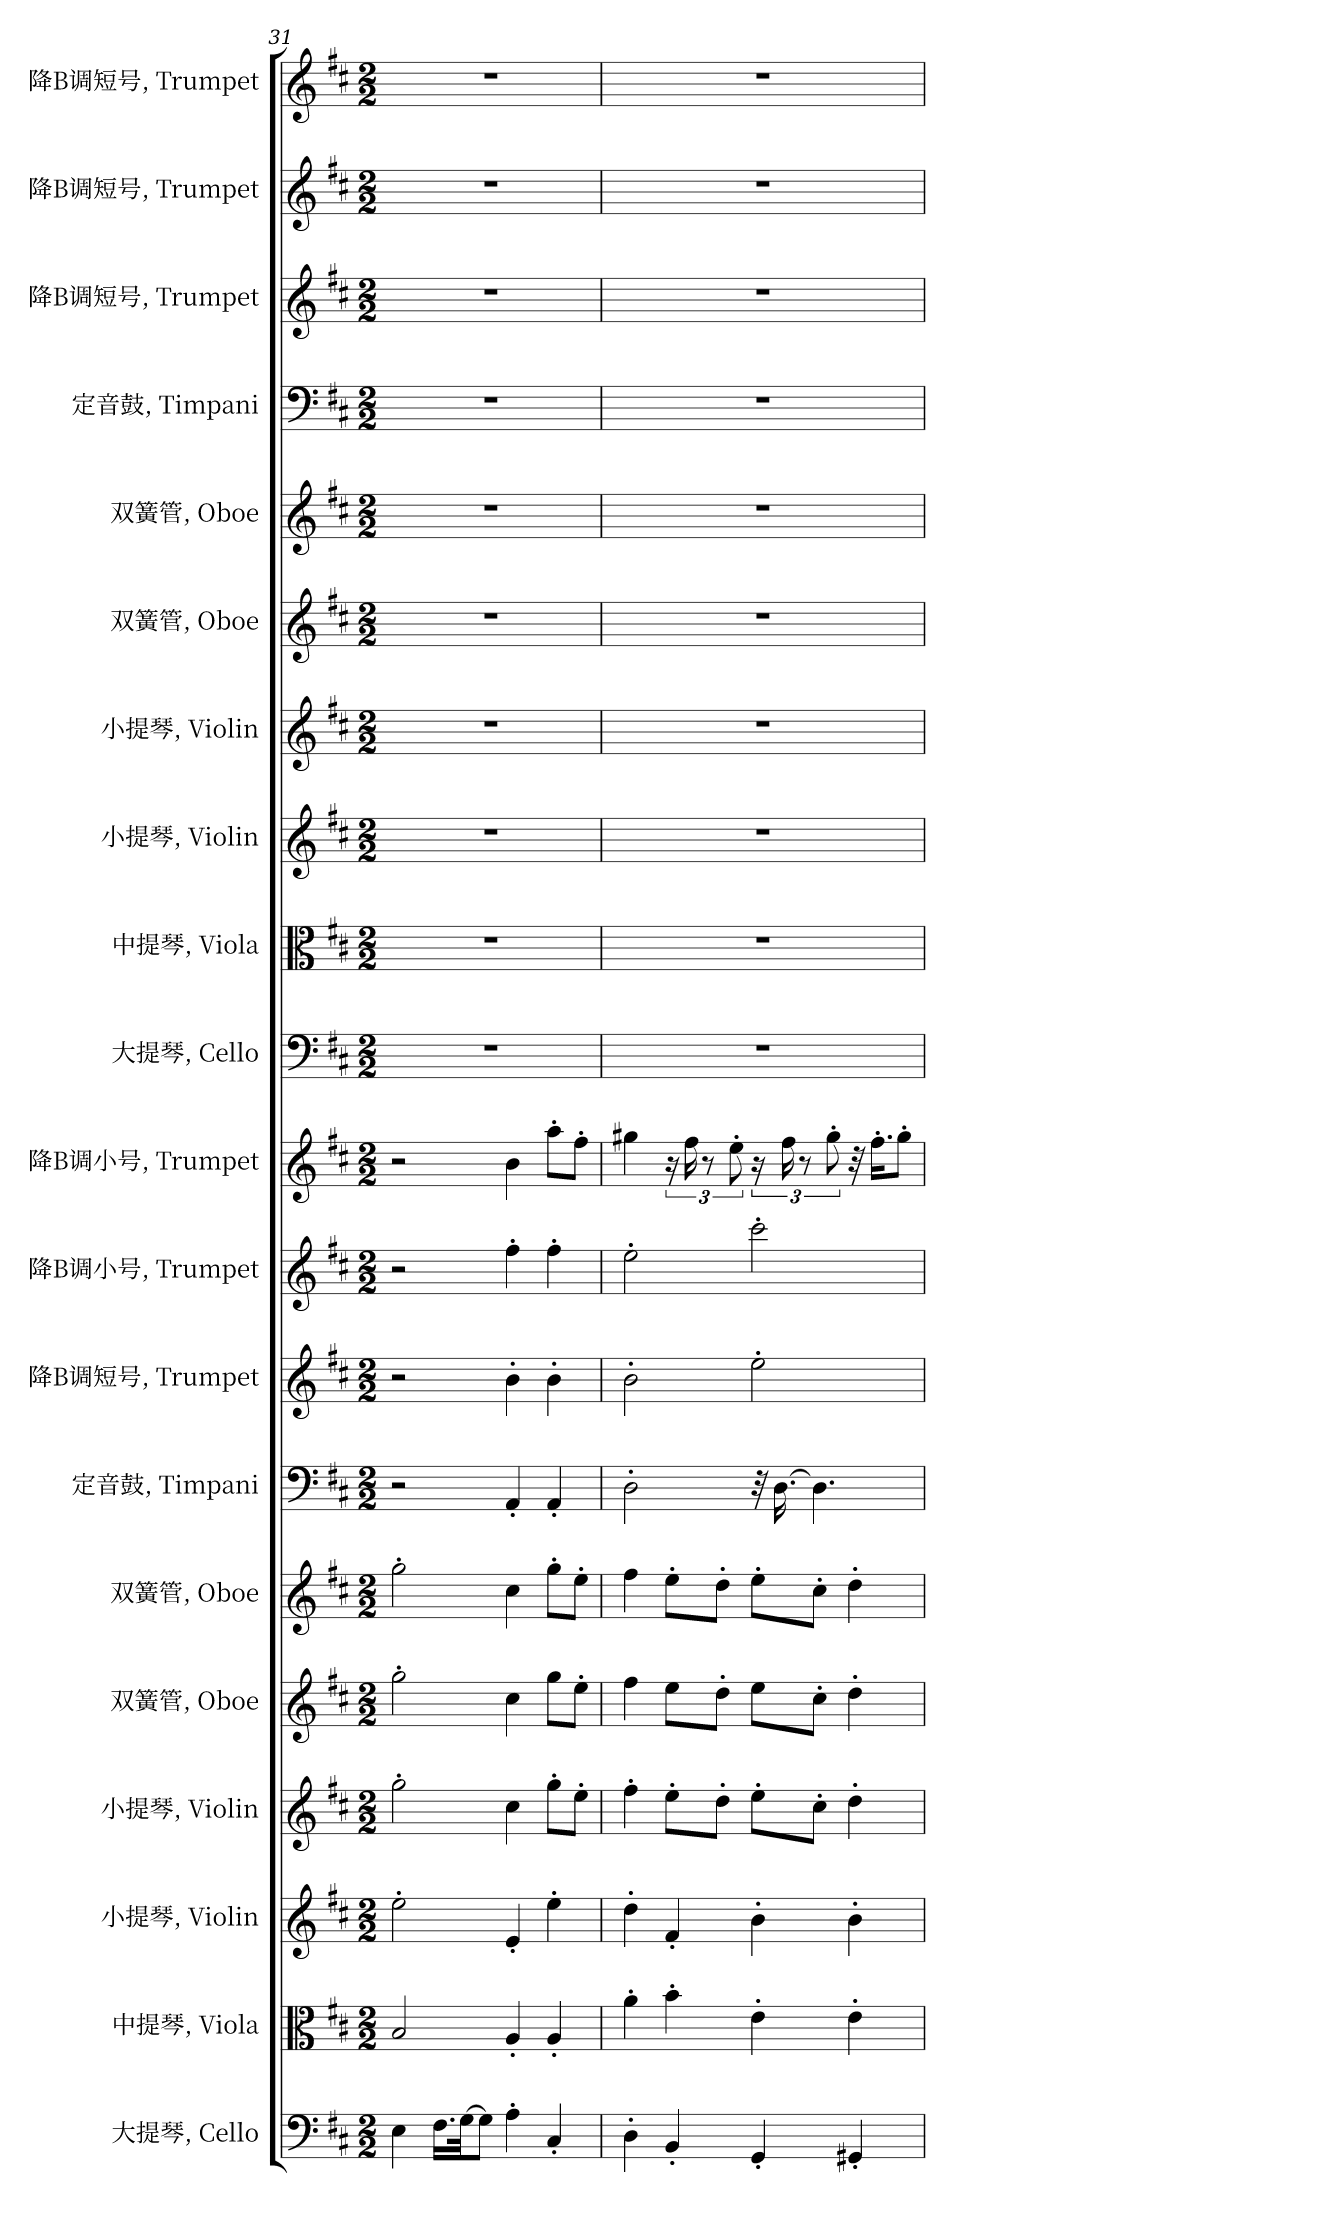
**kern	**kern	**kern	**kern	**kern	**kern	**kern	**kern	**kern	**kern	**kern	**kern	**kern	**kern	**kern	**kern	**kern	**kern	**kern	**kern
*part20	*part19	*part18	*part17	*part16	*part15	*part14	*part13	*part12	*part11	*part10	*part9	*part8	*part7	*part6	*part5	*part4	*part3	*part2	*part1
*staff20	*staff19	*staff18	*staff17	*staff16	*staff15	*staff14	*staff13	*staff12	*staff11	*staff10	*staff9	*staff8	*staff7	*staff6	*staff5	*staff4	*staff3	*staff2	*staff1
*I"大提琴, Cello	*I"中提琴, Viola	*I"小提琴, Violin	*I"小提琴, Violin	*I"双簧管, Oboe	*I"双簧管, Oboe	*I"定音鼓, Timpani	*I"降B调短号, Trumpet	*I"降B调小号, Trumpet	*I"降B调小号, Trumpet	*I"大提琴, Cello	*I"中提琴, Viola	*I"小提琴, Violin	*I"小提琴, Violin	*I"双簧管, Oboe	*I"双簧管, Oboe	*I"定音鼓, Timpani	*I"降B调短号, Trumpet	*I"降B调短号, Trumpet	*I"降B调短号, Trumpet
*	*I'Vla.	*I'Vln.	*I'Vln.	*I'Ob.	*I'Ob.	*I'Timp.	*	*I'B♭ Tpt.	*I'B♭ Tpt.	*	*I'Vla.	*I'Vln.	*I'Vln.	*I'Ob.	*I'Ob.	*I'Timp.	*	*	*
*clefF4	*clefC3	*clefG2	*clefG2	*clefG2	*clefG2	*clefF4	*clefG2	*clefG2	*clefG2	*clefF4	*clefC3	*clefG2	*clefG2	*clefG2	*clefG2	*clefF4	*clefG2	*clefG2	*clefG2
*	*	*	*	*	*	*	*ITrd1c2	*ITrd1c2	*ITrd1c2	*	*	*	*	*	*	*	*ITrd1c2	*ITrd1c2	*ITrd1c2
*k[f#c#]	*k[f#c#]	*k[f#c#]	*k[f#c#]	*k[f#c#]	*k[f#c#]	*k[f#c#]	*k[]	*k[]	*k[]	*k[f#c#]	*k[f#c#]	*k[f#c#]	*k[f#c#]	*k[f#c#]	*k[f#c#]	*k[f#c#]	*k[]	*k[]	*k[]
*M2/2	*M2/2	*M2/2	*M2/2	*M2/2	*M2/2	*M2/2	*M2/2	*M2/2	*M2/2	*M2/2	*M2/2	*M2/2	*M2/2	*M2/2	*M2/2	*M2/2	*M2/2	*M2/2	*M2/2
=31	=31	=31	=31	=31	=31	=31	=31	=31	=31	=31	=31	=31	=31	=31	=31	=31	=31	=31	=31
4E\	2B/	2ee'\	2gg'\	2gg'\	2gg'\	2r	2r	2r	2r	1r	1r	1r	1r	1r	1r	1r	1r	1r	1r
16.F#\LL	.	.	.	.	.	.	.	.	.	.	.	.	.	.	.	.	.	.	.
[32G\JK	.	.	.	.	.	.	.	.	.	.	.	.	.	.	.	.	.	.	.
8G\J]	.	.	.	.	.	.	.	.	.	.	.	.	.	.	.	.	.	.	.
4A'\	4A'/	4e'/	4cc#\	4cc#\	4cc#\	4AA'/	4a'\	4ee'\	4a\	.	.	.	.	.	.	.	.	.	.
4C#'/	4A'/	4ee'\	8gg'\L	8gg\L	8gg'\L	4AA'/	4a'\	4ee'\	8gg'\L	.	.	.	.	.	.	.	.	.	.
.	.	.	8ee'\J	8ee'\J	8ee'\J	.	.	.	8ee'\J	.	.	.	.	.	.	.	.	.	.
!!LO:PB:g=z
=32	=32	=32	=32	=32	=32	=32	=32	=32	=32	=32	=32	=32	=32	=32	=32	=32	=32	=32	=32
4D'\	4a'\	4dd'\	4ff#'\	4ff#\	4ff#\	2D'\	2a'\	2dd'\	4ff#X\	1r	1r	1r	1r	1r	1r	1r	1r	1r	1r
4BB'/	4b'\	4f#'/	8ee'\L	8ee\L	8ee'\L	.	.	.	24r	.	.	.	.	.	.	.	.	.	.
.	.	.	.	.	.	.	.	.	24ee\	.	.	.	.	.	.	.	.	.	.
.	.	.	.	.	.	.	.	.	12r	.	.	.	.	.	.	.	.	.	.
.	.	.	8dd'\J	8dd'\J	8dd'\J	.	.	.	.	.	.	.	.	.	.	.	.	.	.
.	.	.	.	.	.	.	.	.	12dd'\	.	.	.	.	.	.	.	.	.	.
4GG'/	4e'\	4b'\	8ee'\L	8ee\L	8ee'\L	32r	2dd'\	2bb'\	24r	.	.	.	.	.	.	.	.	.	.
.	.	.	.	.	.	[16.D\	.	.	.	.	.	.	.	.	.	.	.	.	.
.	.	.	.	.	.	.	.	.	24ee\	.	.	.	.	.	.	.	.	.	.
.	.	.	.	.	.	.	.	.	12r	.	.	.	.	.	.	.	.	.	.
.	.	.	8cc#'\J	8cc#'\J	8cc#'\J	4.D\]	.	.	.	.	.	.	.	.	.	.	.	.	.
.	.	.	.	.	.	.	.	.	12ff#'\	.	.	.	.	.	.	.	.	.	.
4GG#X'/	4e'\	4b'\	4dd'\	4dd'\	4dd'\	.	.	.	32r	.	.	.	.	.	.	.	.	.	.
.	.	.	.	.	.	.	.	.	16.ee'\KL	.	.	.	.	.	.	.	.	.	.
.	.	.	.	.	.	.	.	.	8ff#'\J	.	.	.	.	.	.	.	.	.	.
=	=	=	=	=	=	=	=	=	=	=	=	=	=	=	=	=	=	=	=
*-	*-	*-	*-	*-	*-	*-	*-	*-	*-	*-	*-	*-	*-	*-	*-	*-	*-	*-	*-
